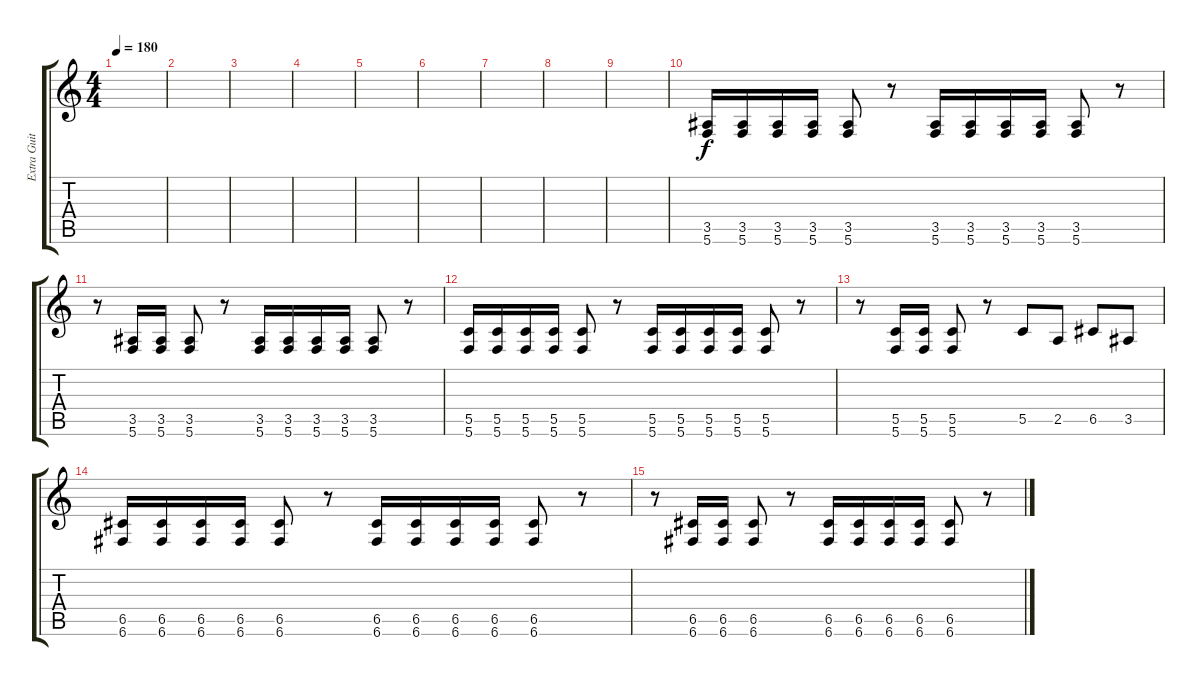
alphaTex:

\track ("Extra Guitar" "Extra Guit") {instrument distortionguitar}
\staff {score tabs}
\tuning (D4 A3 F3 C3 G2 C2) {hide}
\ts (4 4)
\tempo 180
\clef g2
\ks c
|
|
|
|
|
|
|
|
|
(3.5 5.6).16{instrument distortionguitar} (3.5 5.6).16 (3.5 5.6).16 (3.5 5.6).16 (3.5 5.6).8 r.8 (3.5 5.6).16 (3.5 5.6).16 (3.5 5.6).16 (3.5 5.6).16 (3.5 5.6).8 r.8 |
r.8 (3.5 5.6).16 (3.5 5.6).16 (3.5 5.6).8 r.8 (3.5 5.6).16{instrument distortionguitar} (3.5 5.6).16 (3.5 5.6).16 (3.5 5.6).16 (3.5 5.6).8 r.8 |
(5.5 5.6).16{instrument distortionguitar} (5.5 5.6).16 (5.5 5.6).16 (5.5 5.6).16 (5.5 5.6).8 r.8 (5.5 5.6).16 (5.5 5.6).16 (5.5 5.6).16 (5.5 5.6).16 (5.5 5.6).8 r.8 |
r.8 (5.5 5.6).16 (5.5 5.6).16 (5.5 5.6).8 r.8 5.5.8 2.5.8 6.5.8 3.5.8 |
(6.5 6.6).16{instrument distortionguitar} (6.5 6.6).16 (6.5 6.6).16 (6.5 6.6).16 (6.5 6.6).8 r.8 (6.5 6.6).16 (6.5 6.6).16 (6.5 6.6).16 (6.5 6.6).16 (6.5 6.6).8 r.8 |
r.8 (6.5 6.6).16 (6.5 6.6).16 (6.5 6.6).8 r.8 (6.5 6.6).16{instrument distortionguitar} (6.5 6.6).16 (6.5 6.6).16 (6.5 6.6).16 (6.5 6.6).8 r.8
